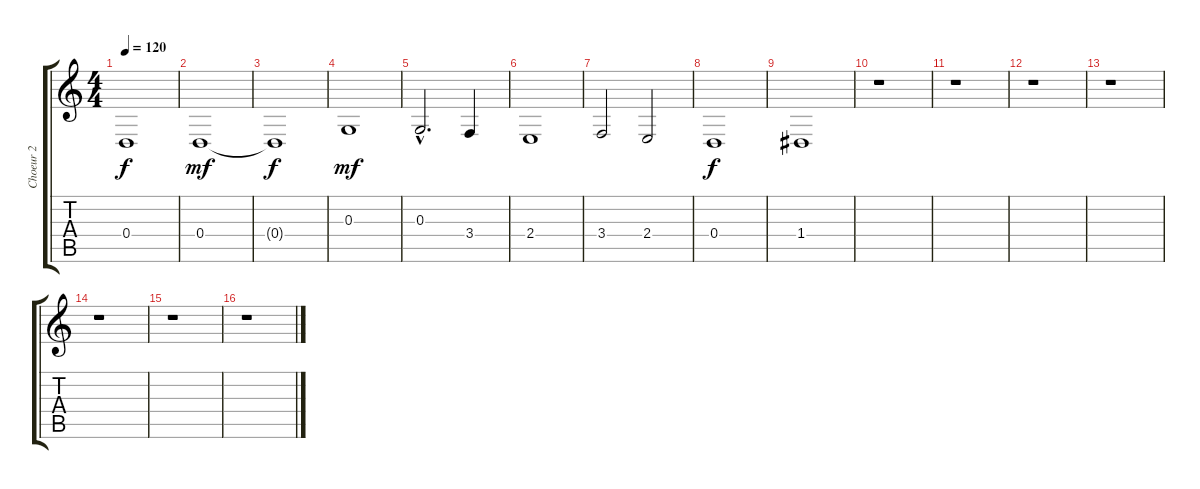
\track ("Choeur 2" "Choeur 2") {instrument synthvoice}
\staff {score tabs}
\tuning (E4 B3 G3 D3 A2 E2) {hide}
\ts (4 4)
\tempo 120
\clef g2
\ks c
0.4{t}.1{dy f} |
0.4.1{dy mf} |
0.4{t}.1{dy f} |
0.3.1{dy mf} |
0.3{hac}.2{d} 3.4.4 |
2.4.1 |
3.4.2 2.4.2 |
0.4.1{dy f} |
1.4.1 |
r.1 |
r.1 |
r.1 |
r.1 |
r.1 |
r.1 |
r.1
